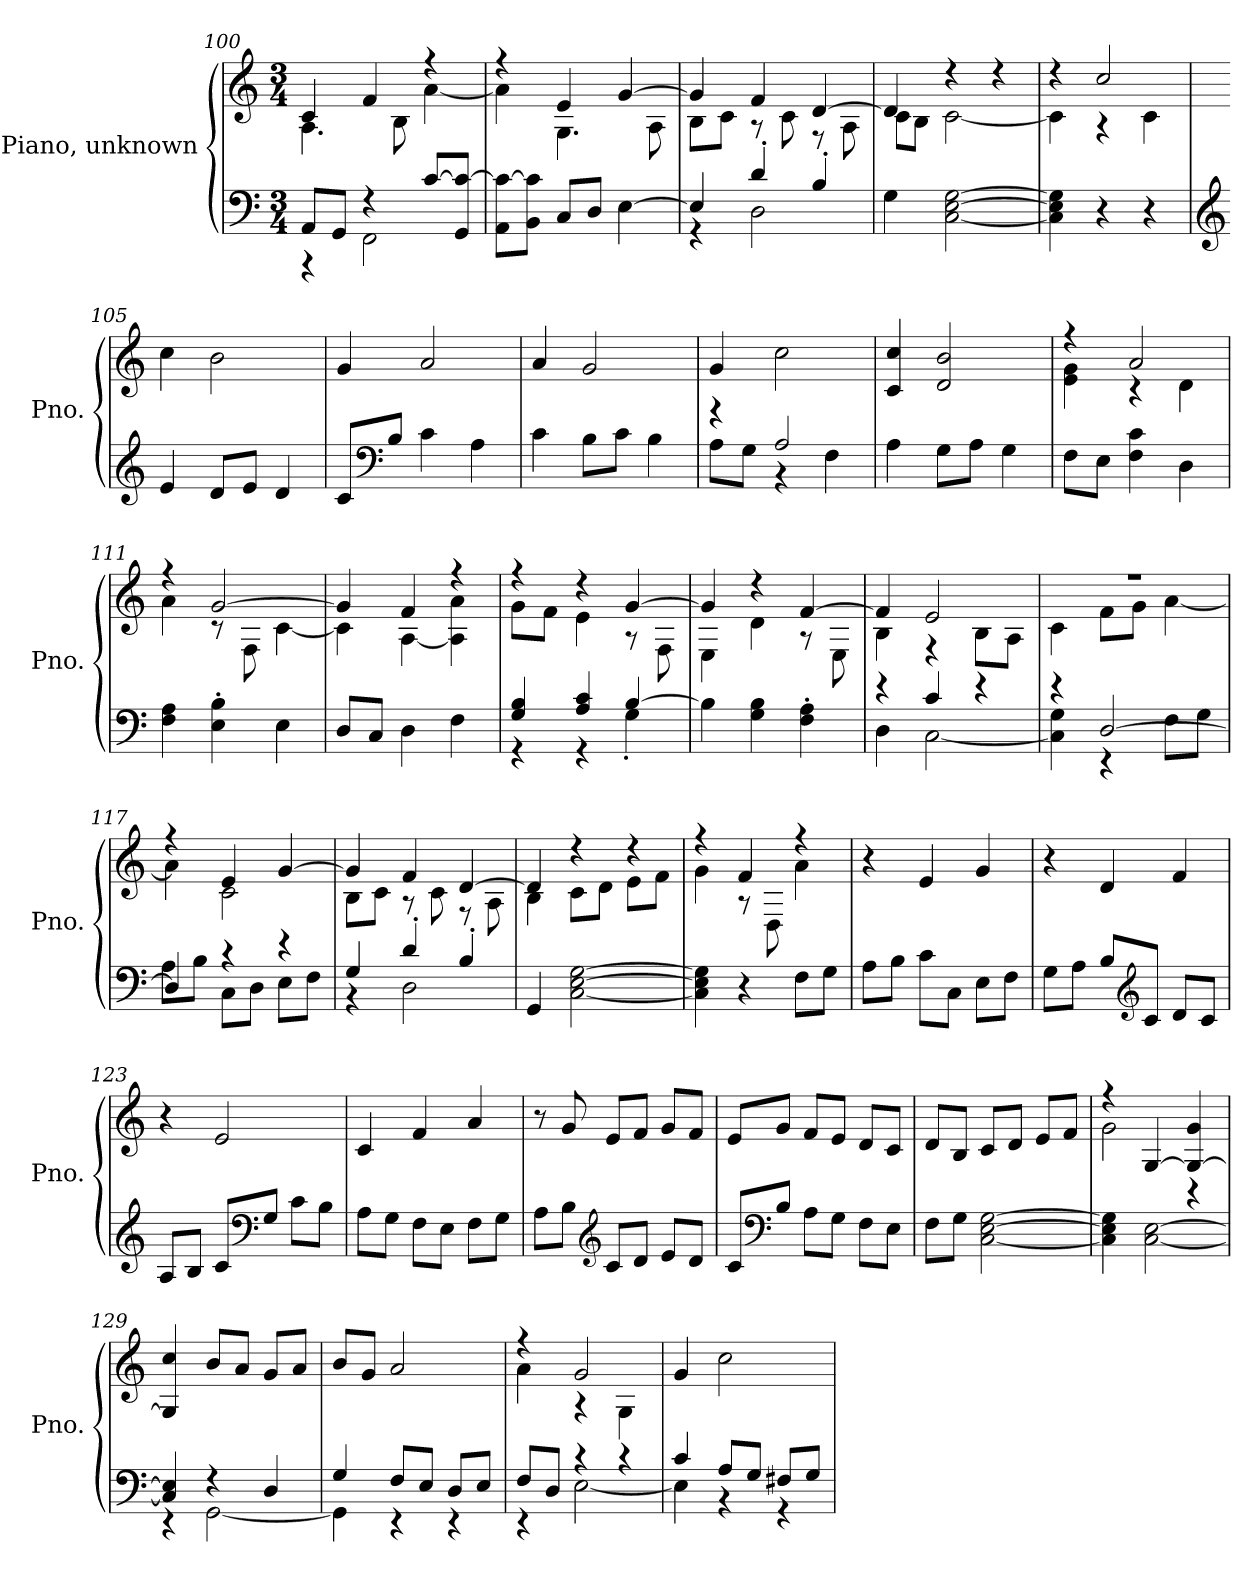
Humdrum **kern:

**kern	**kern
*part1	*part1
*staff2	*staff1
*I"Piano, unknown	*
*I'Pno.	*
*clefF4	*clefG2
*k[]	*k[]
*M3/4	*M3/4
=100	=100
*^	*^
8AA/L	4r	4c/	4.A\
8GG/J	.	.	.
4r	2FF\	4f/	.
.	.	.	8B\
[8c/L	.	4r	[4a\
8GG/ 8c/_J	.	.	.
*v	*v	*	*
!!LO:LB:g=z	!!
=101	=101	=101
8AA\ 8c\_L	4r	4a\]
8BB\ 8c\]J	.	.
8C/L	4e/	4.G\
8D/J	.	.
[4E\	[4g/	.
.	.	8A\
=102	=102	=102
*^	*	*
4E/]	4r	4g/]	8B\L
.	.	.	8c\J
4d'/	2D\	4f/	8r
.	.	.	8c\
4B'/	.	[4d/	8r
.	.	.	8A\
*v	*v	*	*
=103	=103	=103
4G\	4d/]	8c\L
.	.	8B\J
[2C\ [2E\ [2G\	4r	[2c\
.	4r	.
=104	=104	=104
4C\] 4E\] 4G\]	4r	4c\]
4r	2cc/	4r
4r	.	4c\
*	*v	*v
=105	=105
*clefG2	*
4e/	4cc\
8d/L	2b\
8e/J	.
4d/	.
=106	=106
8c/L	4g/
*clefF4	*
8B/J	.
4c\	2a/
4A\	.
=107	=107
4c\	4a/
8B\L	2g/
8c\J	.
4B\	.
!!LO:LB:g=z
=108	=108
*^	*
4r	8A\L	4g/
.	8G\J	.
2A/	4r	2cc\
.	4F\	.
*v	*v	*
=109	=109
4A\	4c/ 4cc/
8G\L	2d/ 2b/
8A\J	.
4G\	.
=110	=110
*	*^
8F\L	4r	4e\ 4g\
8E\J	.	.
4F\ 4c\	2a/	4r
4D\	.	4d\
=111	=111	=111
4F\ 4A\	4r	4a\
4E\' 4B\'	[2g/	8r
.	.	8F\
4E\	.	[4c\
=112	=112	=112
8D/L	4g/]	4c\]
8C/J	.	.
4D\	4f/	[4A\
4F\	4r	4A\] 4a\
=113	=113	=113
*^	*	*
4G/ 4B/	4r	4r	8g\L
.	.	.	8f\J
4A/ 4c/	4r	4r	4e\
[4B/	4G'\	[4g/	8r
.	.	.	8F\
*v	*v	*	*
=114	=114	=114
4B\]	4g/]	4E\
4G\ 4B\	4r	4d\
4F\' 4A\'	[4f/	8r
.	.	8E\
=115	=115	=115
*^	*	*
4r	4D\	4f/]	4B\
4c/	[2C\	2e/	4r
4r	.	.	8B\L
.	.	.	8A\J
!!LO:PB:g=z	!!
=116	=116	=116	=116
4r	4C\] 4G\	2.r	4c\
[2D/	4r	.	8f\L
.	.	.	8g\J
.	8F\L	.	[4a\
.	8G\J	.	.
=117	=117	=117	=117
4D/]	8A\L	4r	4a\]
.	8B\J	.	.
4r	8C\L	4e/	2c\
.	8D\J	.	.
4r	8E\L	[4g/	.
.	8F\J	.	.
=118	=118	=118	=118
4G/	4r	4g/]	8B\L
.	.	.	8c\J
4d'/	2D\	4f/	8r
.	.	.	8c\
4B'/	.	[4d/	8r
.	.	.	8A\
*v	*v	*	*
=119	=119	=119
4GG/	4d/]	4B\
[2C\ [2E\ [2G\	4r	8c\L
.	.	8d\J
.	4r	8e\L
.	.	8f\J
=120	=120	=120
4C\] 4E\] 4G\]	4r	4g\
4r	4f/	8r
.	.	8D\
8F\L	4r	4a\
8G\J	.	.
*	*v	*v
=121	=121
8A\L	4r
8B\J	.
8c\L	4e/
8C\J	.
8E\L	4g/
8F\J	.
!!LO:LB:g=z
=122	=122
8G\L	4r
8A\J	.
8B/L	4d/
*clefG2	*
8c/J	.
8d/L	4f/
8c/J	.
=123	=123
8A/L	4r
8B/J	.
8c/L	2e/
*clefF4	*
8G/J	.
8c\L	.
8B\J	.
=124	=124
8A\L	4c/
8G\J	.
8F\L	4f/
8E\J	.
8F\L	4a/
8G\J	.
=125	=125
8A\L	8r
8B\J	8g/
*clefG2	*
8c/L	8e/L
8d/J	8f/J
8e/L	8g/L
8d/J	8f/J
=126	=126
8c/L	8e/L
*clefF4	*
8B/J	8g/J
8A\L	8f/L
8G\J	8e/J
8F\L	8d/L
8E\J	8c/J
!!LO:LB:g=z
=127	=127
8F\L	8d/L
8G\J	8B/J
[2C\ [2E\ [2G\	8c/L
.	8d/J
.	8e/L
.	8f/J
=128	=128
*	*^
4C\] 4E\] 4G\]	4r	2g\
[2C\ [2E\	[4G/	.
.	4G/_ 4g/	4r
*	*v	*v
=129	=129
*^	*
4C/] 4E/]	4r	4G/] 4cc/
4r	[2GG\	8b/L
.	.	8a/J
4D/	.	8g/L
.	.	8a/J
=130	=130	=130
4G/	4GG\]	8b/L
.	.	8g/J
8F/L	4r	2a/
8E/J	.	.
8D/L	4r	.
8E/J	.	.
=131	=131	=131
*	*	*^
8F/L	4r	4r	4a\
8D/J	.	.	.
4r	[2E\	2g/	4r
4r	.	.	4G\
*	*	*v	*v
=132	=132	=132
4c/	4E\]	4g/
8A/L	4r	2cc\
8G/J	.	.
8F#X/L	4r	.
8G/J	.	.
*v	*v	*
=	=
*-	*-
